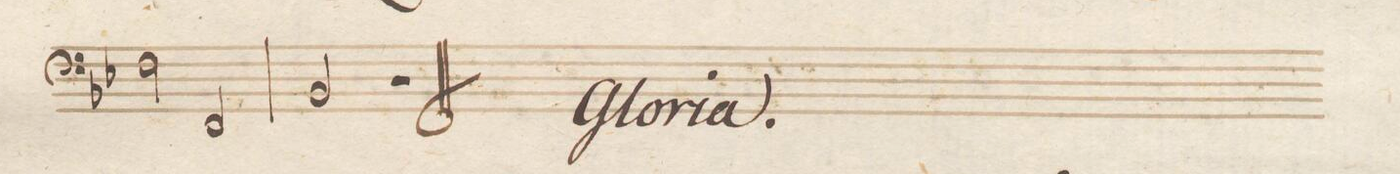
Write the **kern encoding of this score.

**kern	**dynam
*I"Baſso e Violoncello.	*
*clefF4	*
*k[b-e-]	*
*met(c)	*
*M4/4	*
2F\	.
2FF/	.
=122	=122
2BB-/	.
2r	.
==	==
*-	*-
